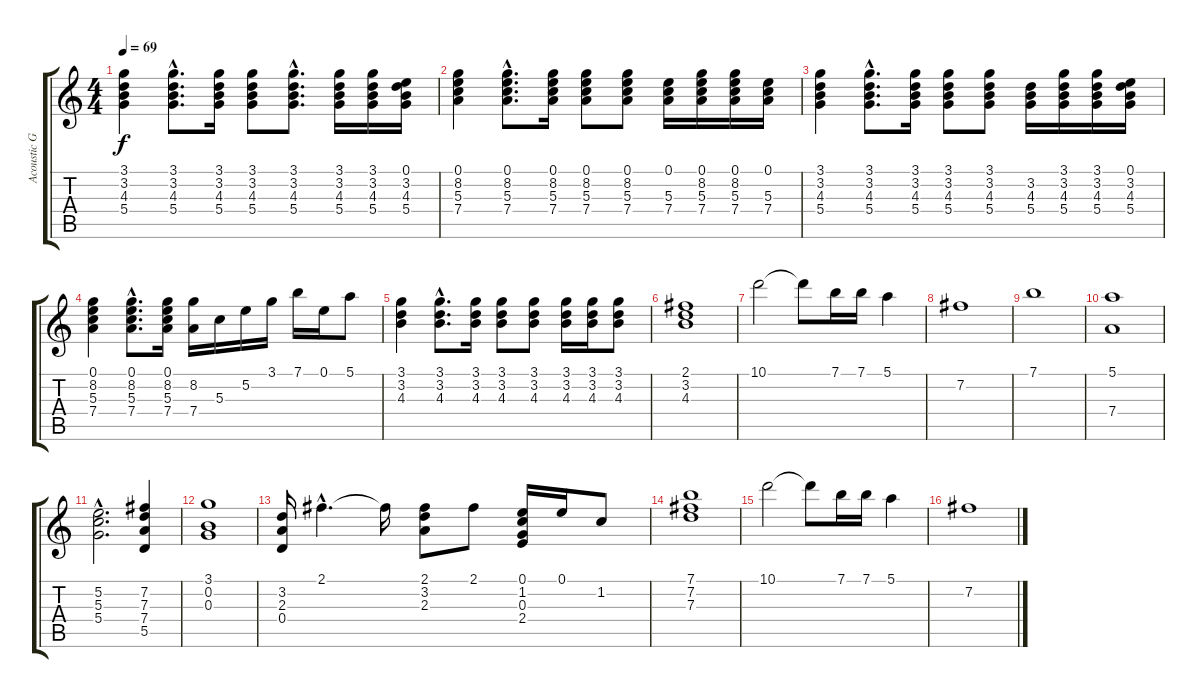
\track ("Acoustic Guitar 2" "Acoustic G") {instrument acousticguitarsteel}
\staff {score tabs}
\tuning (E4 B3 G3 D3 A2 E2) {hide}
\ts (4 4)
\tempo 69
\clef g2
\ks c
(3.1 3.2 4.3 5.4).4{dy f instrument acousticguitarsteel} (3.1{hac} 3.2{hac} 4.3{hac} 5.4{hac}).8{d} (3.1 3.2 4.3 5.4).16 (3.1 3.2 4.3 5.4).8 (3.1{hac} 3.2{hac} 4.3{hac} 5.4{hac}).8{d} (3.1 3.2 4.3 5.4).16 (3.1 3.2 4.3 5.4).16 (0.1 3.2 4.3 5.4).16 |
(0.1 8.2 5.3 7.4).4 (0.1{hac} 8.2{hac} 5.3{hac} 7.4{hac}).8{d} (0.1 8.2 5.3 7.4).16 (0.1 8.2 5.3 7.4).8 (0.1 8.2 5.3 7.4).8 (0.1 5.3 7.4).16 (0.1 8.2 5.3 7.4).16 (0.1 8.2 5.3 7.4).16 (0.1 5.3 7.4).16 |
(3.1 3.2 4.3 5.4).4 (3.1{hac} 3.2{hac} 4.3{hac} 5.4{hac}).8{d} (3.1 3.2 4.3 5.4).16 (3.1 3.2 4.3 5.4).8 (3.1 3.2 4.3 5.4).8 (3.2 4.3 5.4).16 (3.1 3.2 4.3 5.4).16 (3.1 3.2 4.3 5.4).16 (0.1 3.2 4.3 5.4).16 |
(0.1 8.2 5.3 7.4).4 (0.1{hac} 8.2{hac} 5.3{hac} 7.4{hac}).8{d} (0.1 8.2 5.3 7.4).16 (8.2 7.4).16 5.3.16 5.2.16 3.1.16 7.1.16 0.1.16 5.1.8 |
(3.1 3.2 4.3).4 (3.1{hac} 3.2{hac} 4.3{hac}).8{d} (3.1 3.2 4.3).16 (3.1 3.2 4.3).8 (3.1 3.2 4.3).8 (3.1 3.2 4.3).16 (3.1 3.2 4.3).16 (3.1 3.2 4.3).8 |
(2.1 3.2 4.3).1 |
10.1.2 10.1{t}.8 7.1.16 7.1.16 5.1.4 |
7.2.1 |
7.1.1 |
(5.1 7.4).1 |
(5.2{hac} 5.3{hac} 5.4{hac}).2{d} (7.2 7.3 7.4 5.5).4 |
(3.1 0.2 0.3).1 |
(3.2 2.3 0.4).16 2.1{hac}.4{d} 2.1{t}.16 (2.1 3.2 2.3).8 2.1.8 (0.1 1.2 0.3 2.4).16 0.1.16 1.2.8 |
(7.1 7.2 7.3).1 |
10.1.2 10.1{t}.8 7.1.16 7.1.16 5.1.4 |
7.2.1
